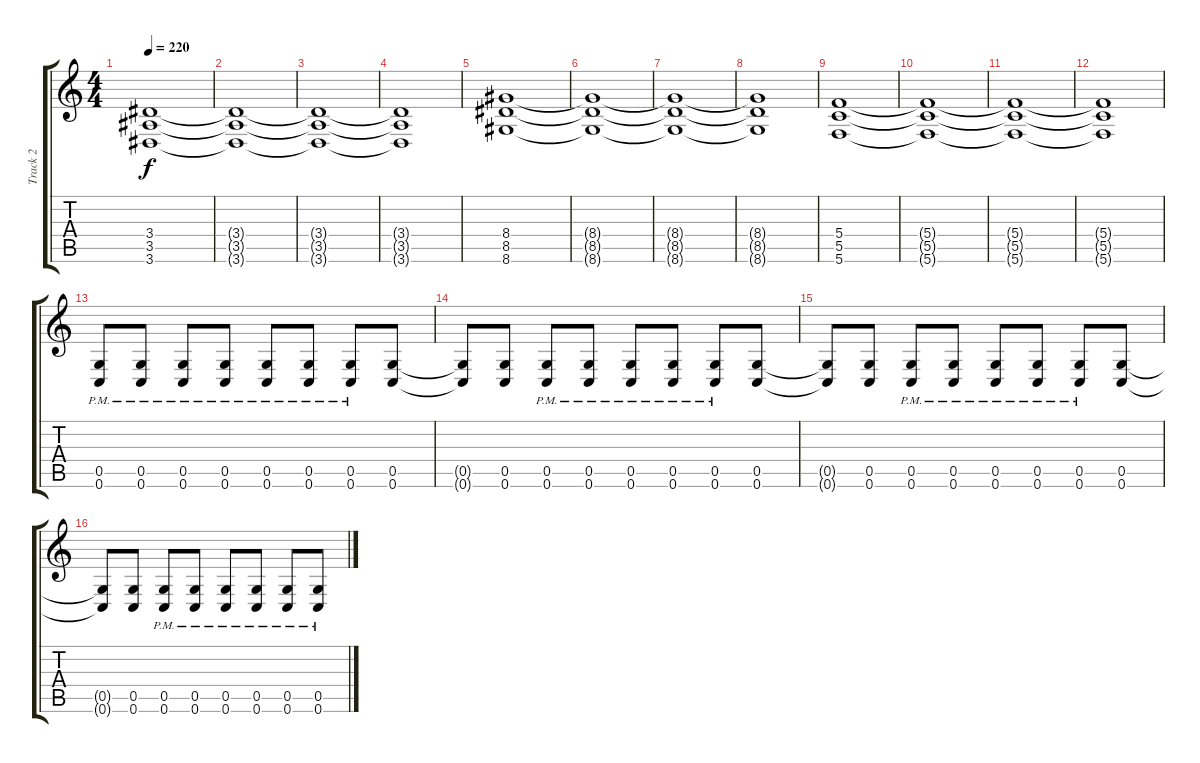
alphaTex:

\track ("Track 2" "Track 2") {instrument distortionguitar}
\staff {score tabs}
\tuning (D4 A3 F3 C3 G2 C2) {hide}
\ts (4 4)
\tempo 220
\clef g2
\ks c
(3.4 3.5 3.6).1{dy f} |
(3.4{t} 3.5{t} 3.6{t}).1 |
(3.4{t} 3.5{t} 3.6{t}).1 |
(3.4{t} 3.5{t} 3.6{t}).1 |
(8.4 8.5 8.6).1 |
(8.4{t} 8.5{t} 8.6{t}).1 |
(8.4{t} 8.5{t} 8.6{t}).1 |
(8.4{t} 8.5{t} 8.6{t}).1 |
(5.4 5.5 5.6).1 |
(5.4{t} 5.5{t} 5.6{t}).1 |
(5.4{t} 5.5{t} 5.6{t}).1 |
(5.4{t} 5.5{t} 5.6{t}).1 |
(0.5{pm} 0.6{pm}).8 (0.5{pm} 0.6{pm}).8 (0.5{pm} 0.6{pm}).8 (0.5{pm} 0.6{pm}).8 (0.5{pm} 0.6{pm}).8 (0.5{pm} 0.6{pm}).8 (0.5{pm} 0.6{pm}).8 (0.5 0.6).8 |
(0.5{t} 0.6{t}).8 (0.5 0.6).8 (0.5{pm} 0.6{pm}).8 (0.5{pm} 0.6{pm}).8 (0.5{pm} 0.6{pm}).8 (0.5{pm} 0.6{pm}).8 (0.5{pm} 0.6{pm}).8 (0.5 0.6).8 |
(0.5{t} 0.6{t}).8 (0.5 0.6).8 (0.5{pm} 0.6{pm}).8 (0.5{pm} 0.6{pm}).8 (0.5{pm} 0.6{pm}).8 (0.5{pm} 0.6{pm}).8 (0.5{pm} 0.6{pm}).8 (0.5 0.6).8 |
(0.5{t} 0.6{t}).8 (0.5 0.6).8 (0.5{pm} 0.6{pm}).8 (0.5{pm} 0.6{pm}).8 (0.5{pm} 0.6{pm}).8 (0.5{pm} 0.6{pm}).8 (0.5{pm} 0.6{pm}).8 (0.5{pm} 0.6{pm}).8
